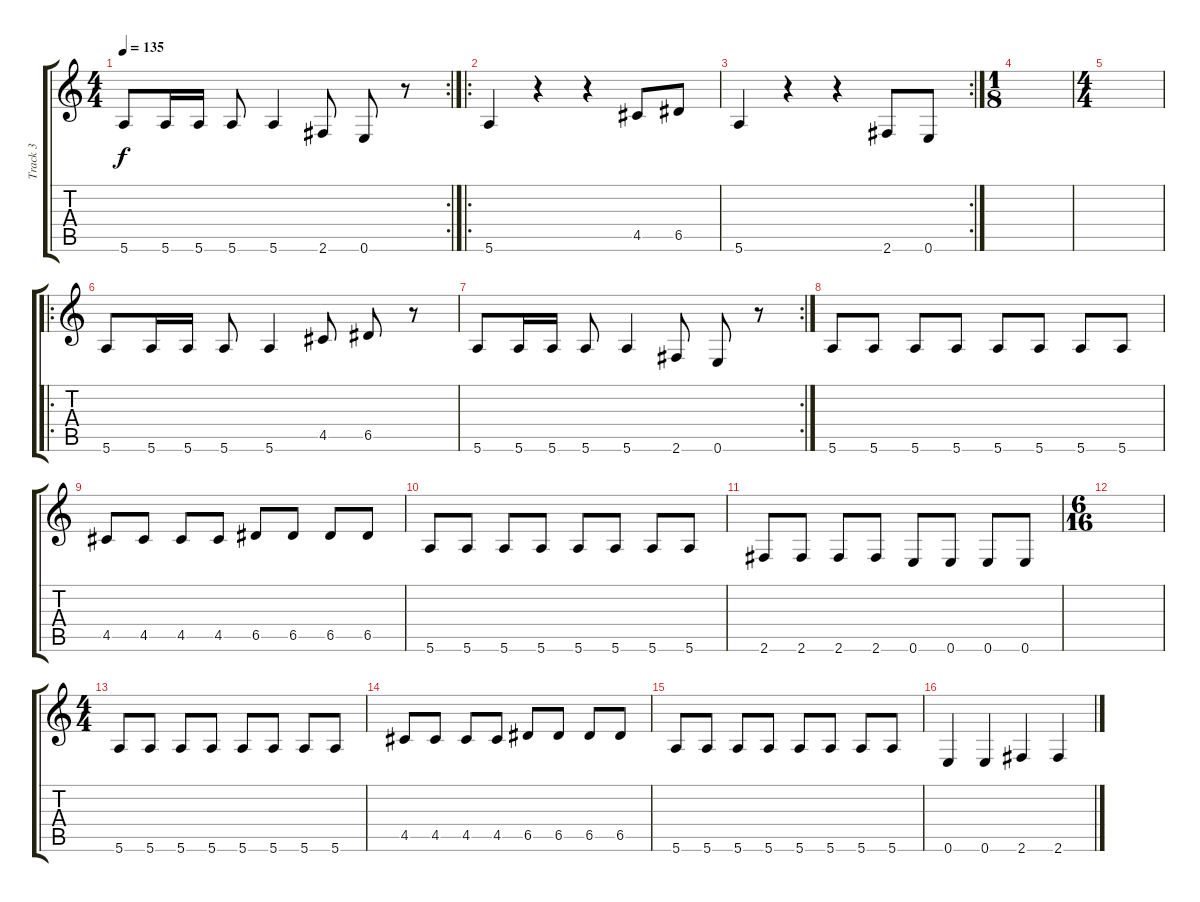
\track ("Track 3" "Track 3") {instrument electricbassfinger}
\staff {score tabs}
\tuning (E4 B3 G3 D3 A2 E2) {hide}
\rc 2
\ts (4 4)
\tempo 135
\clef g2
\ks c
5.6.8{dy f} 5.6.16 5.6.16 5.6.8 5.6.4 2.6.8 0.6.8 r.8 |
\ro
5.6.4 r.4 r.4 4.5.8 6.5.8 |
\rc 2
5.6.4 r.4 r.4 2.6.8 0.6.8 |
\ts (1 8)
|
\ts (4 4)
|
\ro
5.6.8 5.6.16 5.6.16 5.6.8 5.6.4 4.5.8 6.5.8 r.8 |
\rc 2
5.6.8 5.6.16 5.6.16 5.6.8 5.6.4 2.6.8 0.6.8 r.8 |
5.6.8 5.6.8 5.6.8 5.6.8 5.6.8 5.6.8 5.6.8 5.6.8 |
4.5.8 4.5.8 4.5.8 4.5.8 6.5.8 6.5.8 6.5.8 6.5.8 |
5.6.8 5.6.8 5.6.8 5.6.8 5.6.8 5.6.8 5.6.8 5.6.8 |
2.6.8 2.6.8 2.6.8 2.6.8 0.6.8 0.6.8 0.6.8 0.6.8 |
\ts (6 16)
|
\ts (4 4)
5.6.8 5.6.8 5.6.8 5.6.8 5.6.8 5.6.8 5.6.8 5.6.8 |
4.5.8 4.5.8 4.5.8 4.5.8 6.5.8 6.5.8 6.5.8 6.5.8 |
5.6.8 5.6.8 5.6.8 5.6.8 5.6.8 5.6.8 5.6.8 5.6.8 |
0.6.4 0.6.4 2.6.4 2.6.4
